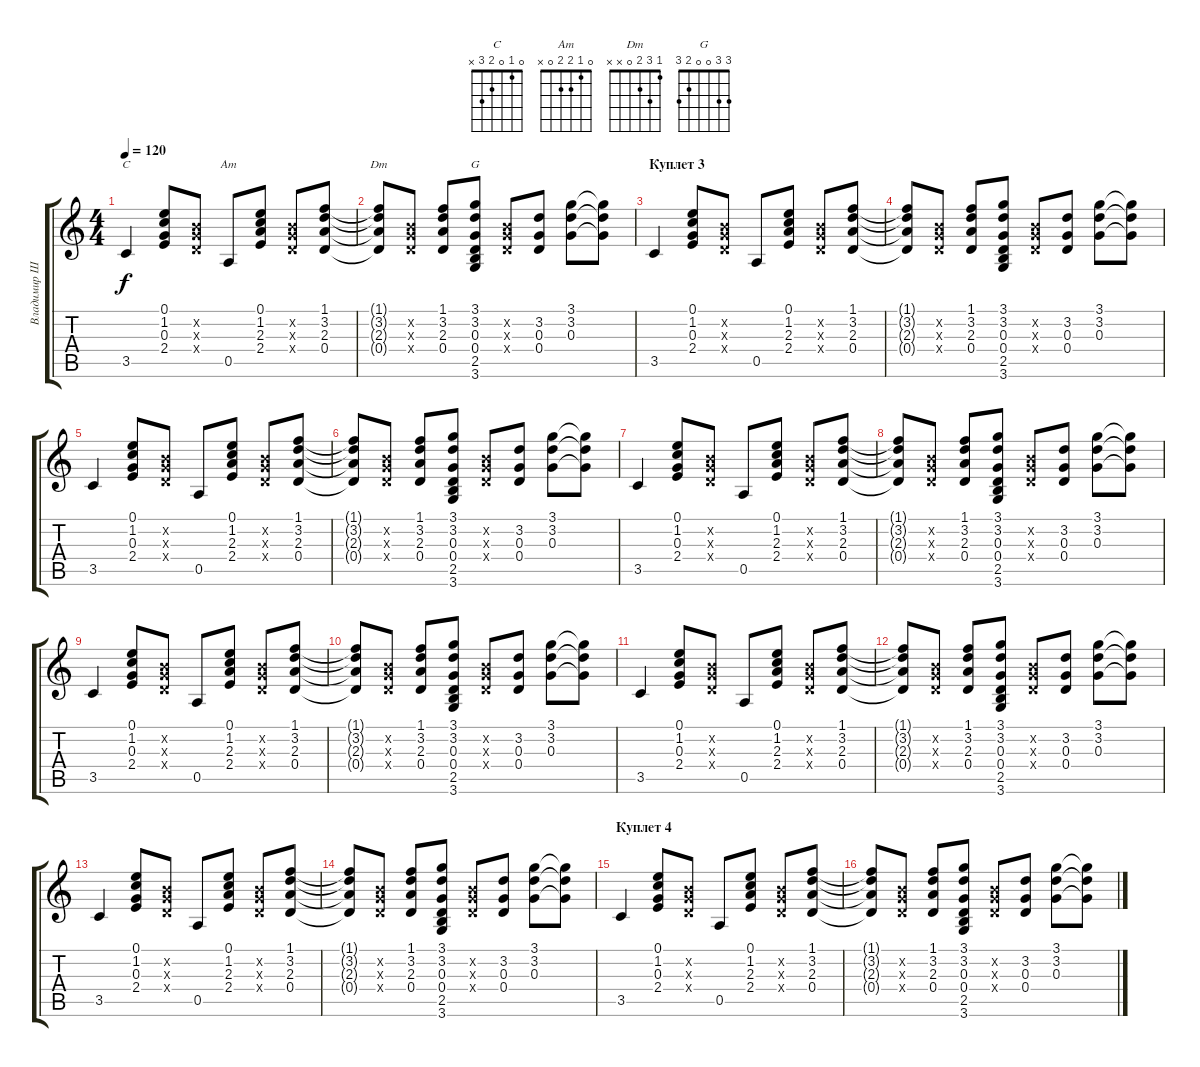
\track ("Владимир Шахрин" "Владимир Ш") {instrument electricguitarmuted}
\staff {score tabs}
\tuning (E4 B3 G3 D3 A2 E2) {hide}
\chord ("C" 0 1 0 2 3 x)
\chord ("Am" 0 1 2 2 0 x)
\chord ("Dm" 1 3 2 0 x x)
\chord ("G" 3 3 0 0 2 3)
\ts (4 4)
\tempo 120
\clef g2
\ks c
3.5.4{ch "C" dy f} (0.1 1.2 0.3 2.4).8 (0.2{x} 0.3{x} 0.4{x}).8 0.5.8{ch "Am"} (0.1 1.2 2.3 2.4).8 (0.2{x} 0.3{x} 0.4{x}).8 (1.1 3.2 2.3 0.4).8 |
(1.1{t} 3.2{t} 2.3{t} 0.4{t}).8{ch "Dm"} (0.2{x} 0.3{x} 0.4{x}).8 (1.1 3.2 2.3 0.4).8 (3.1 3.2 0.3 0.4 2.5 3.6).8{ch "G"} (0.2{x} 0.3{x} 0.4{x}).8 (3.2 0.3 0.4).8 (3.1 3.2 0.3).8 (3.1{t} 3.2{t} 0.3{t}).8 |
\section ("" "Куплет 3")
3.5.4 (0.1 1.2 0.3 2.4).8 (0.2{x} 0.3{x} 0.4{x}).8 0.5.8 (0.1 1.2 2.3 2.4).8 (0.2{x} 0.3{x} 0.4{x}).8 (1.1 3.2 2.3 0.4).8 |
(1.1{t} 3.2{t} 2.3{t} 0.4{t}).8 (0.2{x} 0.3{x} 0.4{x}).8 (1.1 3.2 2.3 0.4).8 (3.1 3.2 0.3 0.4 2.5 3.6).8 (0.2{x} 0.3{x} 0.4{x}).8 (3.2 0.3 0.4).8 (3.1 3.2 0.3).8 (3.1{t} 3.2{t} 0.3{t}).8 |
3.5.4 (0.1 1.2 0.3 2.4).8 (0.2{x} 0.3{x} 0.4{x}).8 0.5.8 (0.1 1.2 2.3 2.4).8 (0.2{x} 0.3{x} 0.4{x}).8 (1.1 3.2 2.3 0.4).8 |
(1.1{t} 3.2{t} 2.3{t} 0.4{t}).8 (0.2{x} 0.3{x} 0.4{x}).8 (1.1 3.2 2.3 0.4).8 (3.1 3.2 0.3 0.4 2.5 3.6).8 (0.2{x} 0.3{x} 0.4{x}).8 (3.2 0.3 0.4).8 (3.1 3.2 0.3).8 (3.1{t} 3.2{t} 0.3{t}).8 |
3.5.4 (0.1 1.2 0.3 2.4).8 (0.2{x} 0.3{x} 0.4{x}).8 0.5.8 (0.1 1.2 2.3 2.4).8 (0.2{x} 0.3{x} 0.4{x}).8 (1.1 3.2 2.3 0.4).8 |
(1.1{t} 3.2{t} 2.3{t} 0.4{t}).8 (0.2{x} 0.3{x} 0.4{x}).8 (1.1 3.2 2.3 0.4).8 (3.1 3.2 0.3 0.4 2.5 3.6).8 (0.2{x} 0.3{x} 0.4{x}).8 (3.2 0.3 0.4).8 (3.1 3.2 0.3).8 (3.1{t} 3.2{t} 0.3{t}).8 |
3.5.4 (0.1 1.2 0.3 2.4).8 (0.2{x} 0.3{x} 0.4{x}).8 0.5.8 (0.1 1.2 2.3 2.4).8 (0.2{x} 0.3{x} 0.4{x}).8 (1.1 3.2 2.3 0.4).8 |
(1.1{t} 3.2{t} 2.3{t} 0.4{t}).8 (0.2{x} 0.3{x} 0.4{x}).8 (1.1 3.2 2.3 0.4).8 (3.1 3.2 0.3 0.4 2.5 3.6).8 (0.2{x} 0.3{x} 0.4{x}).8 (3.2 0.3 0.4).8 (3.1 3.2 0.3).8 (3.1{t} 3.2{t} 0.3{t}).8 |
3.5.4 (0.1 1.2 0.3 2.4).8 (0.2{x} 0.3{x} 0.4{x}).8 0.5.8 (0.1 1.2 2.3 2.4).8 (0.2{x} 0.3{x} 0.4{x}).8 (1.1 3.2 2.3 0.4).8 |
(1.1{t} 3.2{t} 2.3{t} 0.4{t}).8 (0.2{x} 0.3{x} 0.4{x}).8 (1.1 3.2 2.3 0.4).8 (3.1 3.2 0.3 0.4 2.5 3.6).8 (0.2{x} 0.3{x} 0.4{x}).8 (3.2 0.3 0.4).8 (3.1 3.2 0.3).8 (3.1{t} 3.2{t} 0.3{t}).8 |
3.5.4 (0.1 1.2 0.3 2.4).8 (0.2{x} 0.3{x} 0.4{x}).8 0.5.8 (0.1 1.2 2.3 2.4).8 (0.2{x} 0.3{x} 0.4{x}).8 (1.1 3.2 2.3 0.4).8 |
(1.1{t} 3.2{t} 2.3{t} 0.4{t}).8 (0.2{x} 0.3{x} 0.4{x}).8 (1.1 3.2 2.3 0.4).8 (3.1 3.2 0.3 0.4 2.5 3.6).8 (0.2{x} 0.3{x} 0.4{x}).8 (3.2 0.3 0.4).8 (3.1 3.2 0.3).8 (3.1{t} 3.2{t} 0.3{t}).8 |
\section ("" "Куплет 4")
3.5.4 (0.1 1.2 0.3 2.4).8 (0.2{x} 0.3{x} 0.4{x}).8 0.5.8 (0.1 1.2 2.3 2.4).8 (0.2{x} 0.3{x} 0.4{x}).8 (1.1 3.2 2.3 0.4).8 |
(1.1{t} 3.2{t} 2.3{t} 0.4{t}).8 (0.2{x} 0.3{x} 0.4{x}).8 (1.1 3.2 2.3 0.4).8 (3.1 3.2 0.3 0.4 2.5 3.6).8 (0.2{x} 0.3{x} 0.4{x}).8 (3.2 0.3 0.4).8 (3.1 3.2 0.3).8 (3.1{t} 3.2{t} 0.3{t}).8
